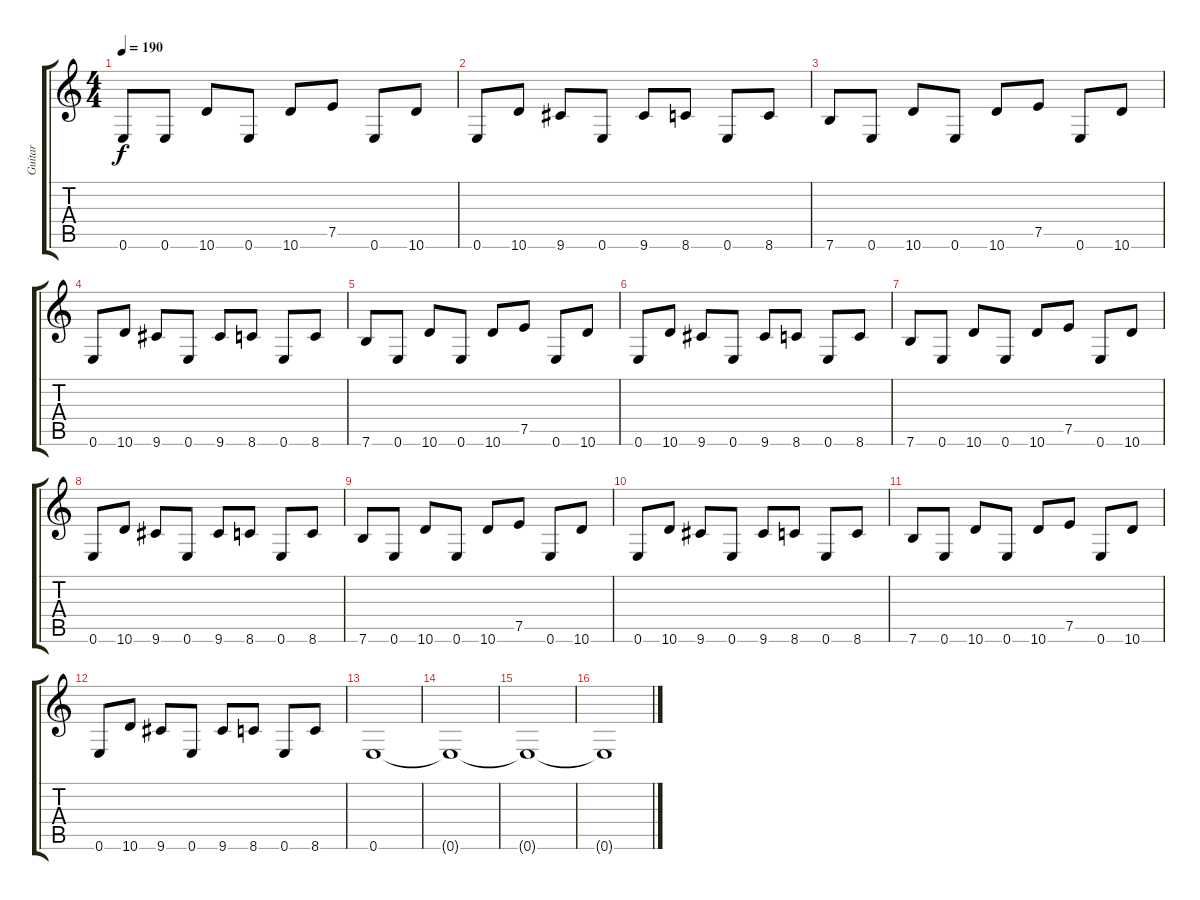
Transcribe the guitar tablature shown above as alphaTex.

\track ("Guitar" "Guitar") {instrument distortionguitar}
\staff {score tabs}
\tuning (E4 B3 G3 D3 A2 E2) {hide}
\ts (4 4)
\tempo 190
\clef g2
\ks c
0.6.8{dy f volume 16 instrument distortionguitar} 0.6.8 10.6.8 0.6.8 10.6.8 7.5.8 0.6.8 10.6.8 |
0.6.8 10.6.8 9.6.8 0.6.8 9.6.8 8.6.8 0.6.8 8.6.8 |
7.6.8 0.6.8 10.6.8 0.6.8 10.6.8 7.5.8 0.6.8 10.6.8 |
0.6.8 10.6.8 9.6.8 0.6.8 9.6.8 8.6.8 0.6.8 8.6.8 |
7.6.8 0.6.8 10.6.8 0.6.8 10.6.8 7.5.8 0.6.8 10.6.8 |
0.6.8 10.6.8 9.6.8 0.6.8 9.6.8 8.6.8 0.6.8 8.6.8 |
7.6.8 0.6.8 10.6.8 0.6.8 10.6.8 7.5.8 0.6.8 10.6.8 |
0.6.8 10.6.8 9.6.8 0.6.8 9.6.8 8.6.8 0.6.8 8.6.8 |
7.6.8 0.6.8 10.6.8 0.6.8 10.6.8 7.5.8 0.6.8 10.6.8 |
0.6.8 10.6.8 9.6.8 0.6.8 9.6.8 8.6.8 0.6.8 8.6.8 |
7.6.8 0.6.8 10.6.8 0.6.8 10.6.8 7.5.8 0.6.8 10.6.8 |
0.6.8 10.6.8 9.6.8 0.6.8 9.6.8 8.6.8 0.6.8 8.6.8 |
0.6.1 |
0.6{t}.1 |
0.6{t}.1 |
0.6{t}.1
